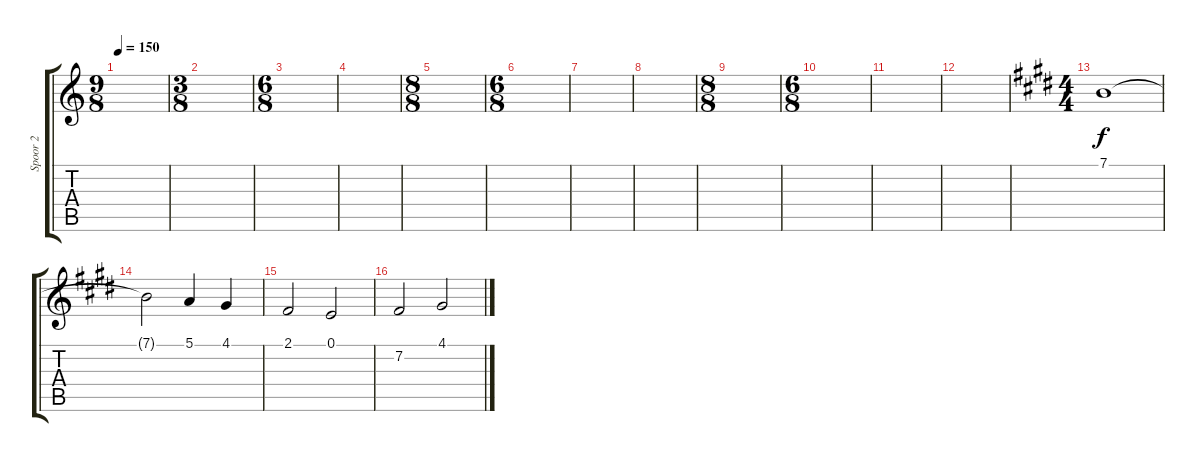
\track ("Spoor 2" "Spoor 2") {instrument flute}
\staff {score tabs}
\tuning (E4 B3 G3 D3 A2 E2) {hide}
\ts (9 8)
\tempo 150
\clef g2
\ks c
|
\ts (3 8)
|
\ts (6 8)
|
|
\ts (8 8)
|
\ts (6 8)
|
|
|
\ts (8 8)
|
\ts (6 8)
|
|
|
\ts (4 4)
\ks e
7.1.1 |
7.1{t}.2 5.1.4 4.1.4 |
2.1.2 0.1.2 |
7.2.2 4.1.2
